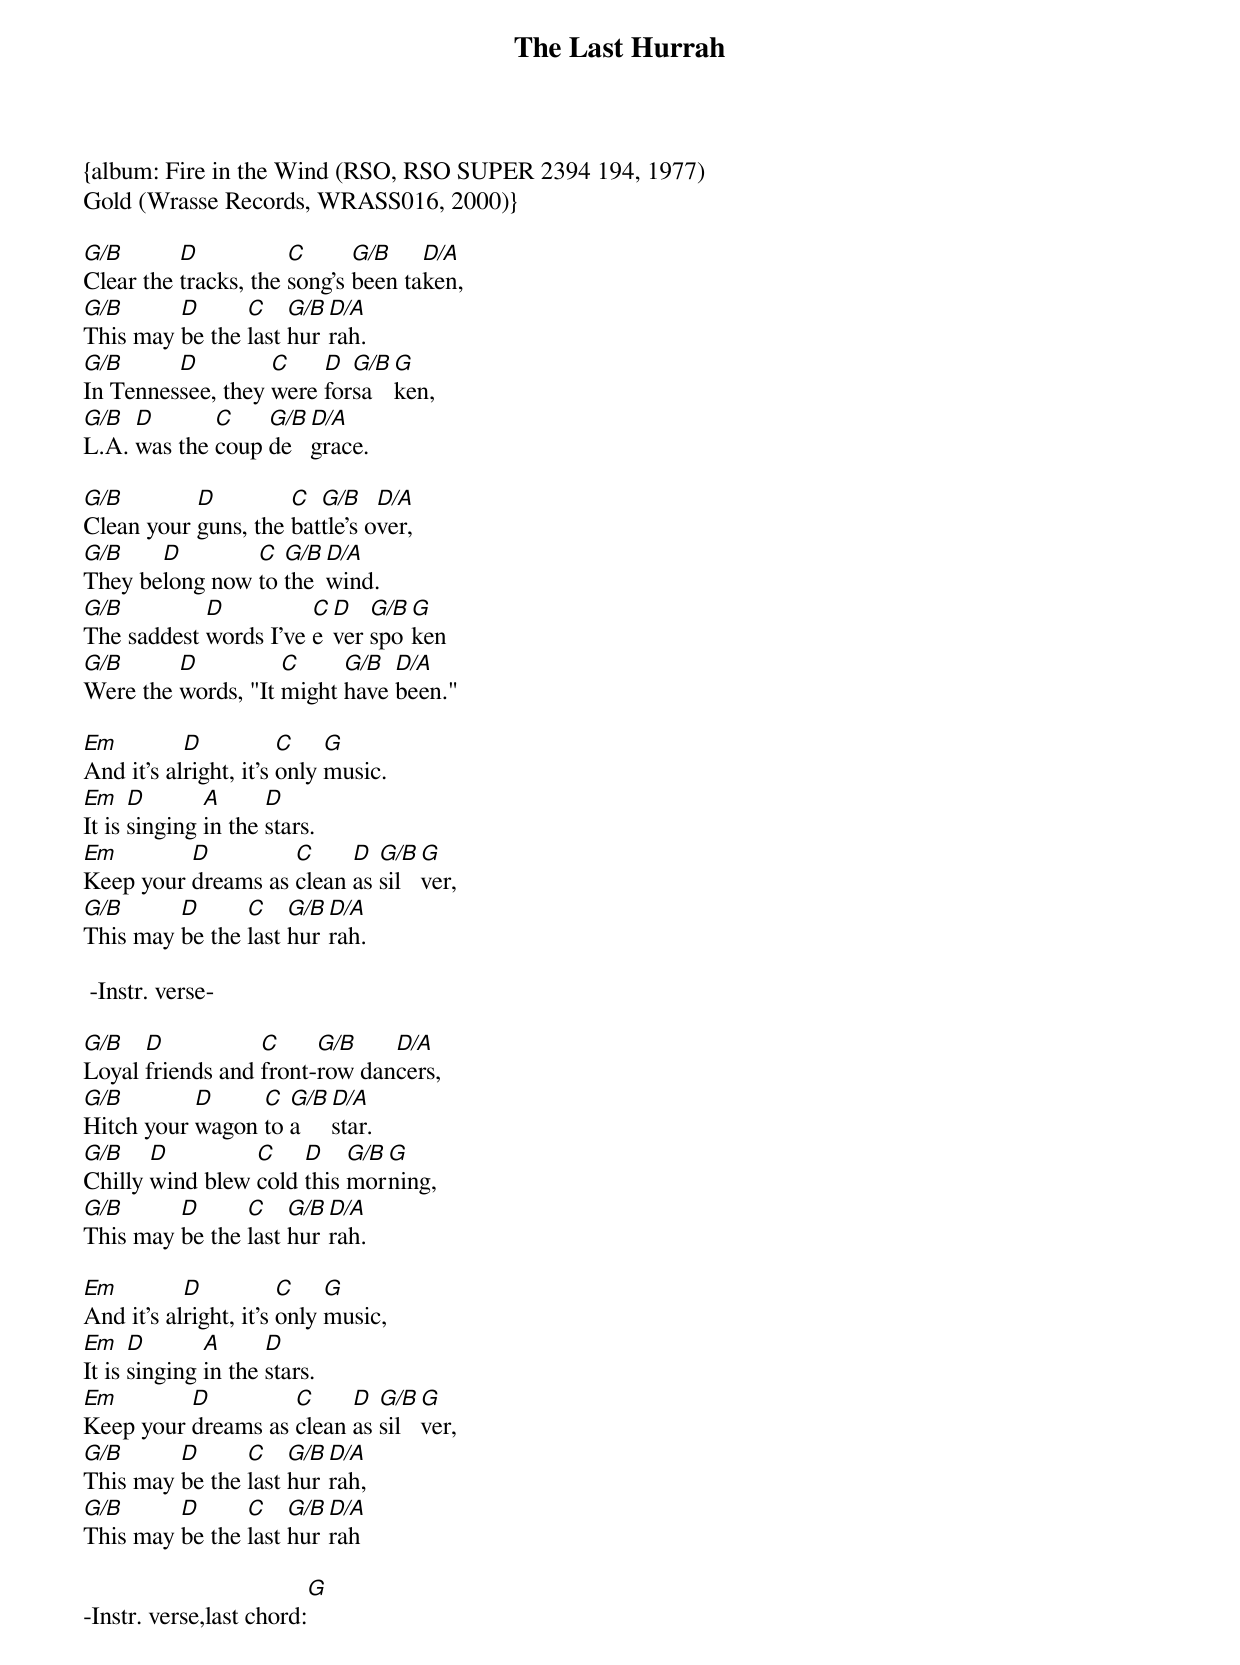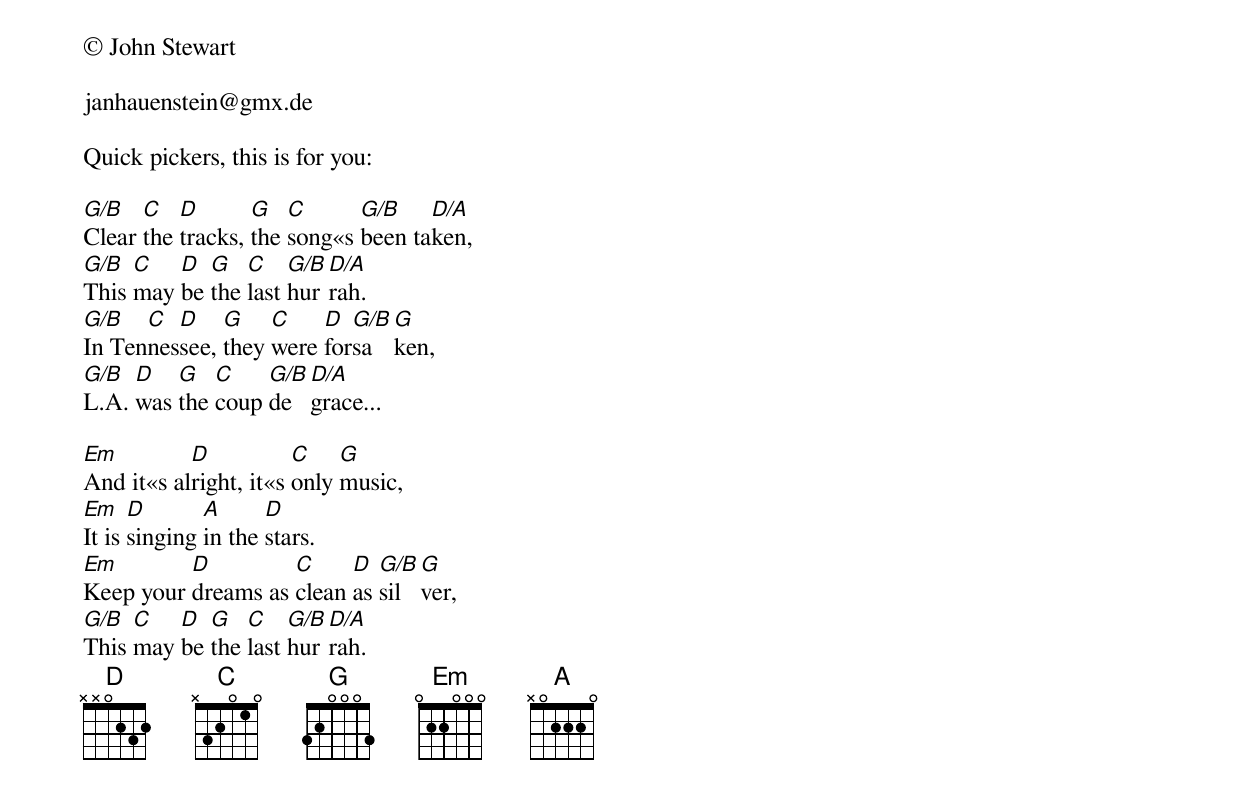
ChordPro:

{title: The Last Hurrah}
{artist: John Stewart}
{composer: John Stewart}
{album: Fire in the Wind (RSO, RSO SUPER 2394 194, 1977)
Gold (Wrasse Records, WRASS016, 2000)}

[G/B]Clear the [D]tracks, the [C]song's [G/B]been ta[D/A]ken,
[G/B]This may [D]be the [C]last [G/B]hur[D/A]rah.
[G/B]In Tennes[D]see, they [C]were [D]for[G/B]sa[G]ken,
[G/B]L.A. [D]was the [C]coup [G/B]de [D/A]grace.

[G/B]Clean your [D]guns, the [C]bat[G/B]tle's o[D/A]ver,
[G/B]They be[D]long now [C]to [G/B]the [D/A]wind.
[G/B]The saddest [D]words I've [C]e[D]ver [G/B]spo[G]ken
[G/B]Were the [D]words, "It [C]might [G/B]have [D/A]been."

[Em]And it's al[D]right, it's [C]only [G]music.
[Em]It is [D]singing [A]in the [D]stars.
[Em]Keep your [D]dreams as [C]clean [D]as [G/B]sil[G]ver,
[G/B]This may [D]be the [C]last [G/B]hur[D/A]rah.

 -Instr. verse-

[G/B]Loyal [D]friends and [C]front-[G/B]row dan[D/A]cers,
[G/B]Hitch your [D]wagon [C]to [G/B]a [D/A]star.
[G/B]Chilly [D]wind blew [C]cold [D]this [G/B]mor[G]ning,
[G/B]This may [D]be the [C]last [G/B]hur[D/A]rah.

[Em]And it's al[D]right, it's [C]only [G]music,
[Em]It is [D]singing [A]in the [D]stars.
[Em]Keep your [D]dreams as [C]clean [D]as [G/B]sil[G]ver,
[G/B]This may [D]be the [C]last [G/B]hur[D/A]rah,
[G/B]This may [D]be the [C]last [G/B]hur[D/A]rah

-Instr. verse,last chord:[G]

© John Stewart

janhauenstein@gmx.de

Quick pickers, this is for you:

[G/B]Clear [C]the [D]tracks, [G]the [C]song«s [G/B]been ta[D/A]ken,
[G/B]This [C]may [D]be [G]the [C]last [G/B]hur[D/A]rah.
[G/B]In Ten[C]nes[D]see, [G]they [C]were [D]for[G/B]sa[G]ken,
[G/B]L.A. [D]was [G]the [C]coup [G/B]de [D/A]grace...

[Em]And it«s al[D]right, it«s [C]only [G]music,
[Em]It is [D]singing [A]in the [D]stars.
[Em]Keep your [D]dreams as [C]clean [D]as [G/B]sil[G]ver,
[G/B]This [C]may [D]be [G]the [C]last [G/B]hur[D/A]rah.
